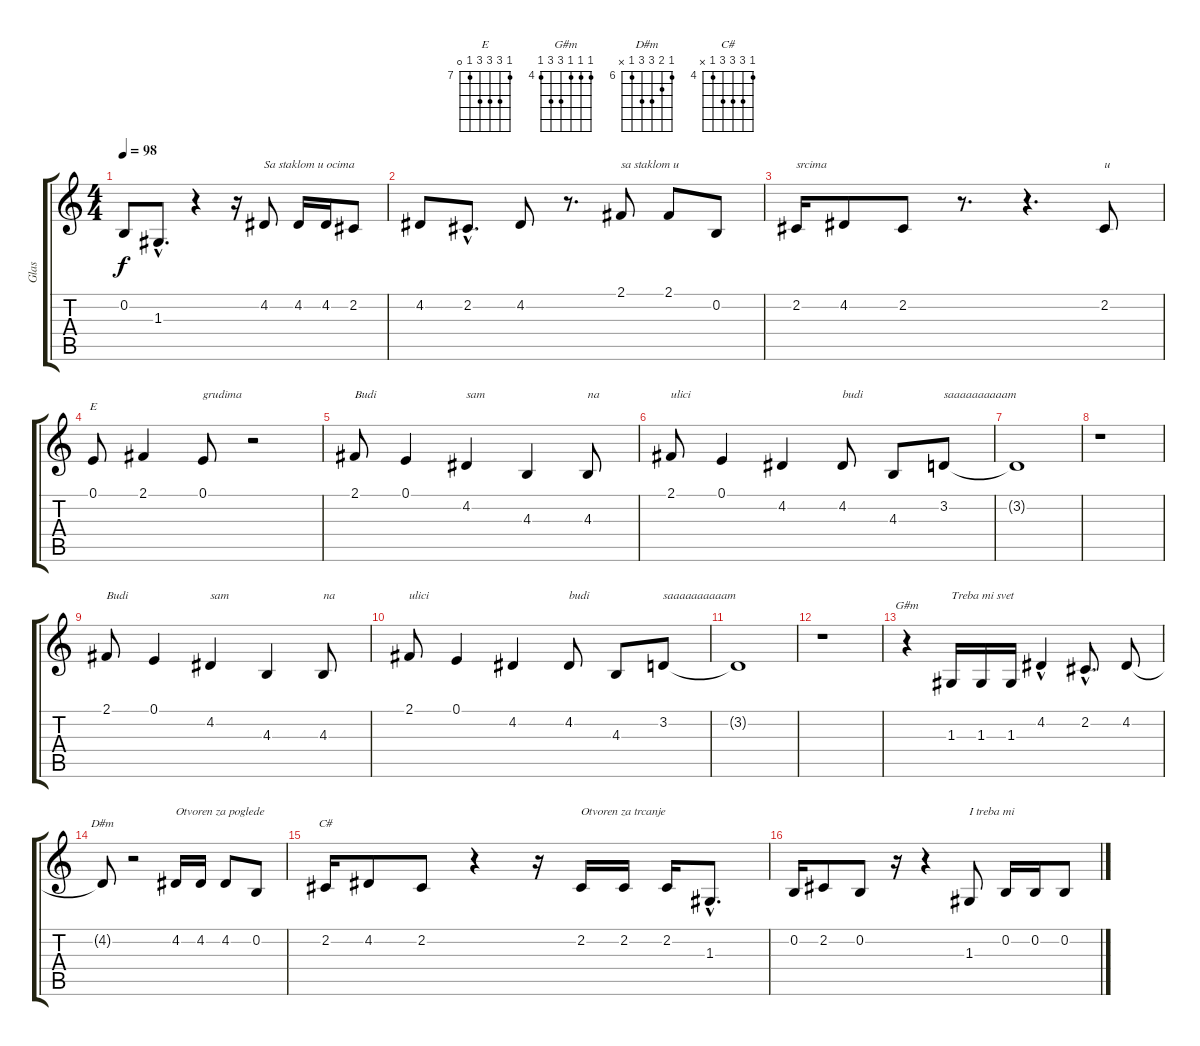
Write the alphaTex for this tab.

\track ("Glas" "Glas") {instrument frenchhorn}
\staff {score tabs}
\tuning (E4 B3 G3 D3 A2 E2) {hide}
\chord ("E" 7 9 9 9 7 0) {firstfret 7}
\chord ("G#m" 4 4 4 6 6 4) {firstfret 4}
\chord ("D#m" 6 7 8 8 6 x) {firstfret 6}
\chord ("C#" 4 6 6 6 4 x) {firstfret 4}
\ts (4 4)
\tempo 98
\clef g2
\ks c
0.2.8{dy f} 1.3{hac}.8{d} r.4 r.16 4.2.8{txt "Sa staklom u ocima"} 4.2.16 4.2.16 2.2.8 |
4.2.8 2.2{hac}.8{d} 4.2.8 r.8{d} 2.1.8{txt "sa staklom u"} 2.1.8 0.2.8 |
2.2.16{txt "srcima"} 4.2.8 2.2.8 r.8{d} r.4{d} 2.2.8{txt "u"} |
0.1.8{ch "E"} 2.1.4 0.1.8{txt "grudima"} r.2 |
2.1.8{txt "Budi"} 0.1.4 4.2.4{txt "sam"} 4.3.4 4.3.8{txt "na"} |
2.1.8{txt "ulici"} 0.1.4 4.2.4 4.2.8{txt "budi"} 4.3.8 3.2.8{txt "saaaaaaaaaam"} |
3.2{t}.1 |
r.1 |
2.1.8{txt "Budi"} 0.1.4 4.2.4{txt "sam"} 4.3.4 4.3.8{txt "na"} |
2.1.8{txt "ulici"} 0.1.4 4.2.4 4.2.8{txt "budi"} 4.3.8 3.2.8{txt "saaaaaaaaaam"} |
3.2{t}.1 |
r.1 |
r.4{ch "G#m"} 1.3.16{txt "Treba mi svet"} 1.3.16 1.3.16 4.2{hac}.4 2.2{hac}.8{d} 4.2.8 |
4.2{t}.8{ch "D#m"} r.2 4.2.16{txt "Otvoren za poglede"} 4.2.16 4.2.8 0.2.8 |
2.2.16{ch "C#"} 4.2.8 2.2.8 r.4 r.16 2.2.16{txt "Otvoren za trcanje"} 2.2.16 2.2.16 1.3{hac}.8{d} |
0.2.16 2.2.8 0.2.8 r.16 r.4 1.3.8{txt "I treba mi"} 0.2.16 0.2.16 0.2.8
